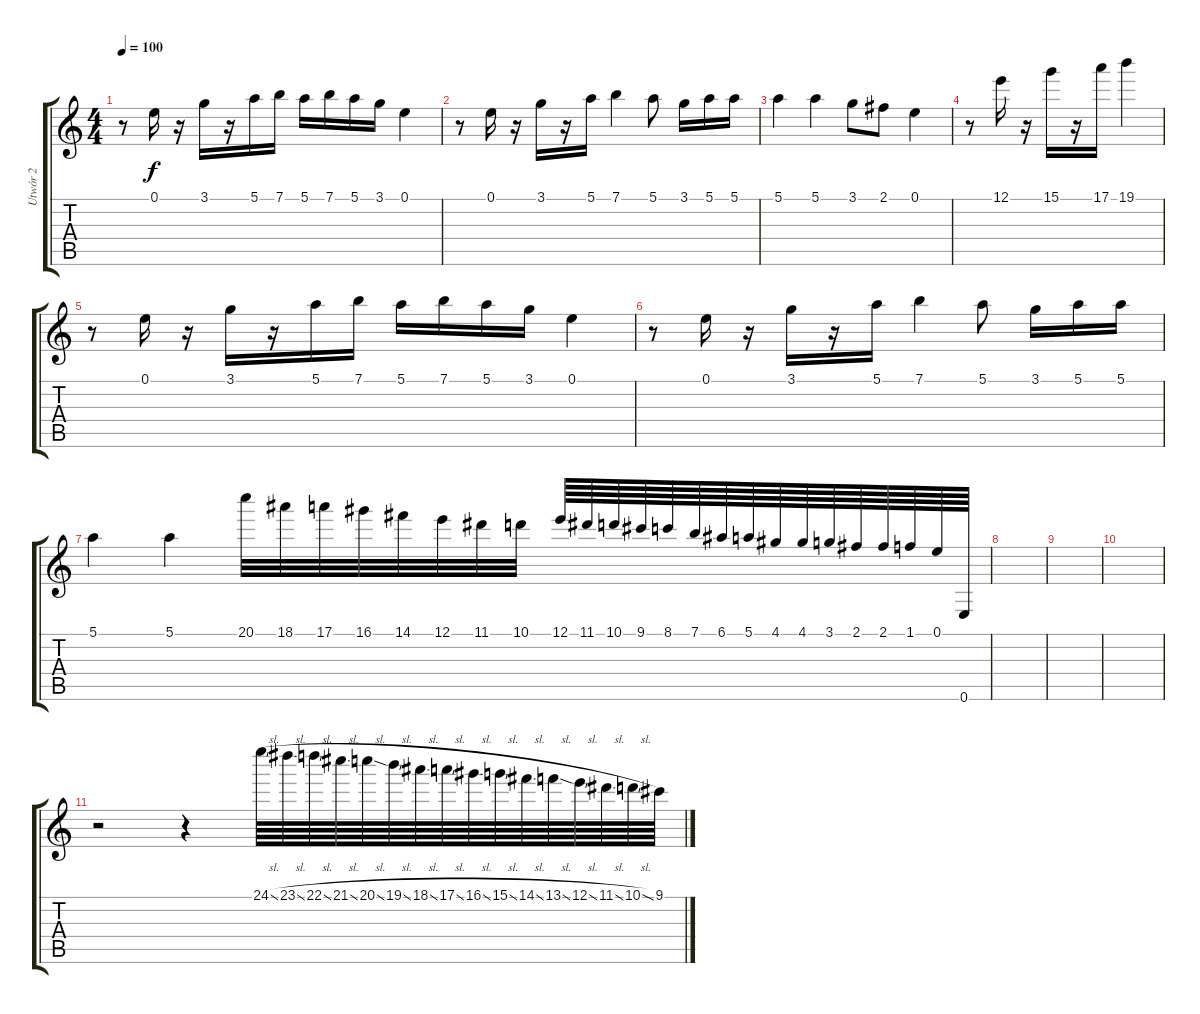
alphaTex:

\track ("Utwór 2" "Utwór 2") {instrument overdrivenguitar}
\staff {score tabs}
\tuning (E4 B3 G3 D3 A2 E2) {hide}
\ts (4 4)
\tempo 100
\clef g2
\ks c
r.8{dy f} 0.1.16 r.16 3.1.16 r.16 5.1.16 7.1.16 5.1.16 7.1.16 5.1.16 3.1.16 0.1.4 |
r.8 0.1.16 r.16 3.1.16 r.16 5.1.16 7.1.4 5.1.8 3.1.16 5.1.16 5.1.16 |
5.1.4 5.1.4 3.1.8 2.1.8 0.1.4 |
r.8 12.1.16 r.16 15.1.16 r.16 17.1.16 19.1.4 |
r.8 0.1.16 r.16 3.1.16 r.16 5.1.16 7.1.16 5.1.16 7.1.16 5.1.16 3.1.16 0.1.4 |
r.8 0.1.16 r.16 3.1.16 r.16 5.1.16 7.1.4 5.1.8 3.1.16 5.1.16 5.1.16 |
5.1.4 5.1.4 20.1.32 18.1.32 17.1.32 16.1.32 14.1.32 12.1.32 11.1.32 10.1.32 12.1.64 11.1.64 10.1.64 9.1.64 8.1.64 7.1.64 6.1.64 5.1.64 4.1.64 4.1.64 3.1.64 2.1.64 2.1.64 1.1.64 0.1.64 0.6.64 |
|
|
|
r.2 r.4 24.1{sl}.64 23.1{sl}.64 22.1{sl}.64 21.1{sl}.64 20.1{sl}.64 19.1{sl}.64 18.1{sl}.64 17.1{sl}.64 16.1{sl}.64 15.1{sl}.64 14.1{sl}.64 13.1{sl}.64 12.1{sl}.64 11.1{sl}.64 10.1{sl}.64 9.1.64
